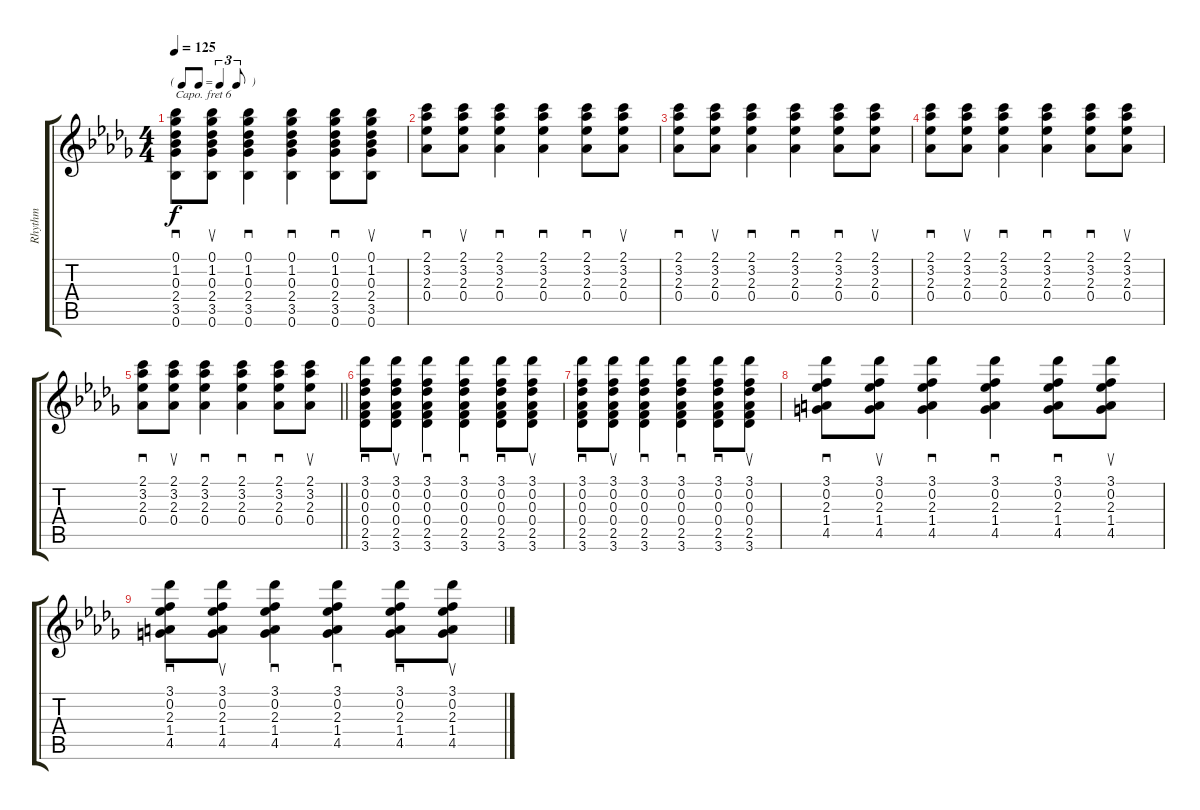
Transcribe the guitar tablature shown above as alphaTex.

\track ("Rhythm" "Rhythm") {instrument acousticguitarsteel}
\staff {score tabs}
\capo 6
\tuning (E4 B3 G3 D3 A2 E2) {hide}
\ts (4 4)
\tf triplet8th
\tempo 125
\clef g2
\ks db
(0.1 1.2 0.3 2.4 3.5 0.6).8{sd dy f} (0.1 1.2 0.3 2.4 3.5 0.6).8{su} (0.1 1.2 0.3 2.4 3.5 0.6).4{sd} (0.1 1.2 0.3 2.4 3.5 0.6).4{sd} (0.1 1.2 0.3 2.4 3.5 0.6).8{sd} (0.1 1.2 0.3 2.4 3.5 0.6).8{su} |
(2.1 3.2 2.3 0.4).8{sd} (2.1 3.2 2.3 0.4).8{su} (2.1 3.2 2.3 0.4).4{sd} (2.1 3.2 2.3 0.4).4{sd} (2.1 3.2 2.3 0.4).8{sd} (2.1 3.2 2.3 0.4).8{su} |
(2.1 3.2 2.3 0.4).8{sd} (2.1 3.2 2.3 0.4).8{su} (2.1 3.2 2.3 0.4).4{sd} (2.1 3.2 2.3 0.4).4{sd} (2.1 3.2 2.3 0.4).8{sd} (2.1 3.2 2.3 0.4).8{su} |
(2.1 3.2 2.3 0.4).8{sd} (2.1 3.2 2.3 0.4).8{su} (2.1 3.2 2.3 0.4).4{sd} (2.1 3.2 2.3 0.4).4{sd} (2.1 3.2 2.3 0.4).8{sd} (2.1 3.2 2.3 0.4).8{su} |
\barLineRight lightlight
(2.1 3.2 2.3 0.4).8{sd} (2.1 3.2 2.3 0.4).8{su} (2.1 3.2 2.3 0.4).4{sd} (2.1 3.2 2.3 0.4).4{sd} (2.1 3.2 2.3 0.4).8{sd} (2.1 3.2 2.3 0.4).8{su} |
(3.1 0.2 0.3 0.4 2.5 3.6).8{sd} (3.1 0.2 0.3 0.4 2.5 3.6).8{su} (3.1 0.2 0.3 0.4 2.5 3.6).4{sd} (3.1 0.2 0.3 0.4 2.5 3.6).4{sd} (3.1 0.2 0.3 0.4 2.5 3.6).8{sd} (3.1 0.2 0.3 0.4 2.5 3.6).8{su} |
(3.1 0.2 0.3 0.4 2.5 3.6).8{sd} (3.1 0.2 0.3 0.4 2.5 3.6).8{su} (3.1 0.2 0.3 0.4 2.5 3.6).4{sd} (3.1 0.2 0.3 0.4 2.5 3.6).4{sd} (3.1 0.2 0.3 0.4 2.5 3.6).8{sd} (3.1 0.2 0.3 0.4 2.5 3.6).8{su} |
(3.1 0.2 2.3 1.4 4.5).8{sd} (3.1 0.2 2.3 1.4 4.5).8{su} (3.1 0.2 2.3 1.4 4.5).4{sd} (3.1 0.2 2.3 1.4 4.5).4{sd} (3.1 0.2 2.3 1.4 4.5).8{sd} (3.1 0.2 2.3 1.4 4.5).8{su} |
(3.1 0.2 2.3 1.4 4.5).8{sd} (3.1 0.2 2.3 1.4 4.5).8{su} (3.1 0.2 2.3 1.4 4.5).4{sd} (3.1 0.2 2.3 1.4 4.5).4{sd} (3.1 0.2 2.3 1.4 4.5).8{sd} (3.1 0.2 2.3 1.4 4.5).8{su}
